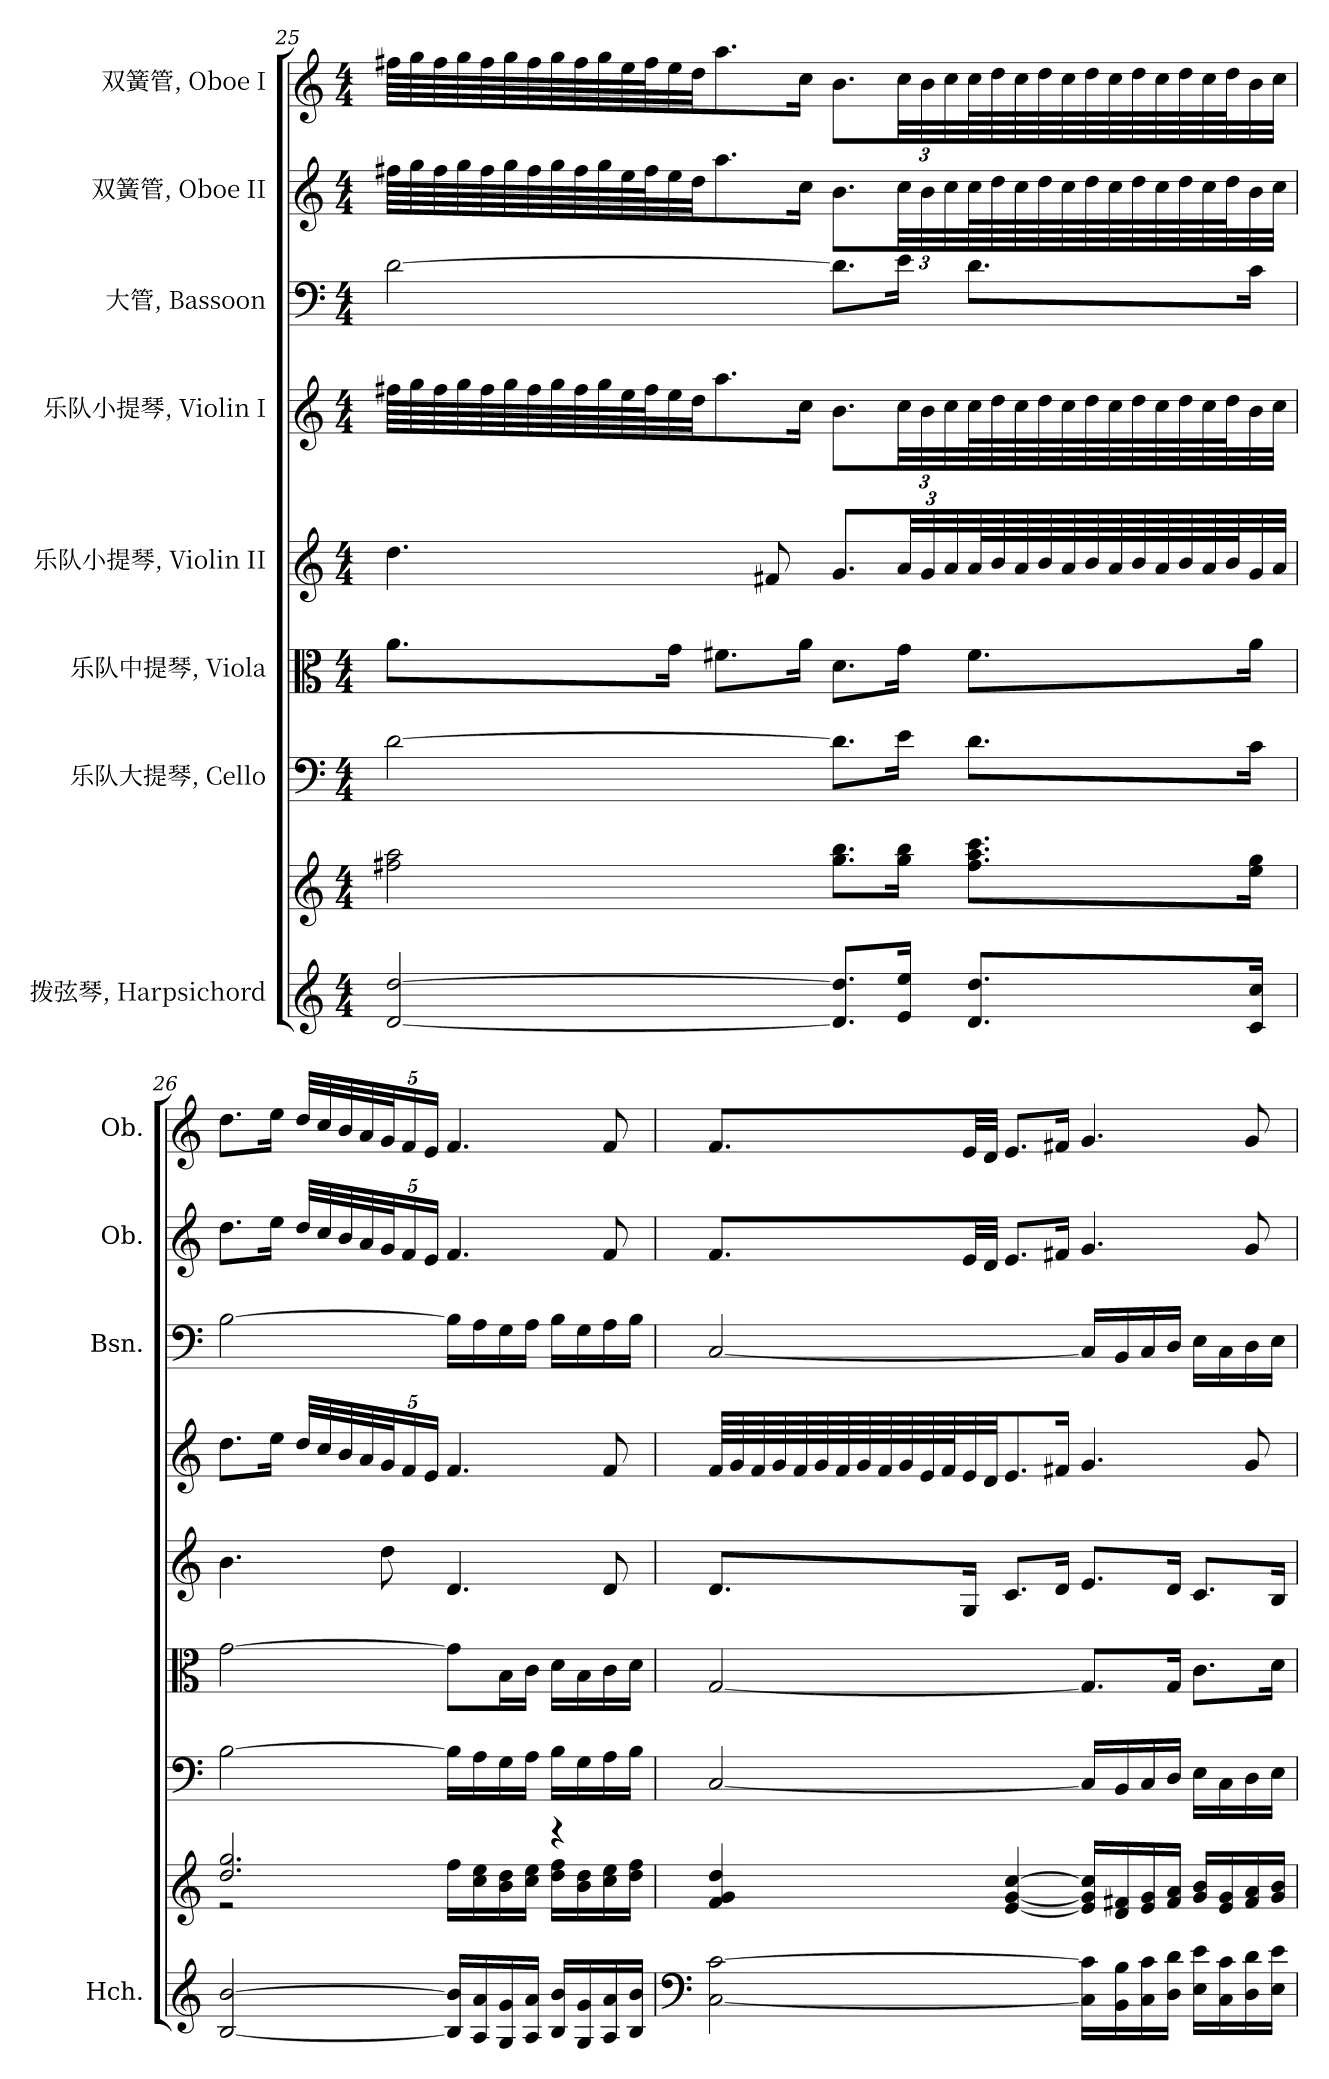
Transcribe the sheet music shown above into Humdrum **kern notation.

**kern	**kern	**kern	**kern	**kern	**kern	**kern	**kern	**kern
*part8	*part8	*part7	*part6	*part5	*part4	*part3	*part2	*part1
*staff9	*staff8	*staff7	*staff6	*staff5	*staff4	*staff3	*staff2	*staff1
*I"拨弦琴, Harpsichord	*	*I"乐队大提琴, Cello	*I"乐队中提琴, Viola	*I"乐队小提琴, Violin II	*I"乐队小提琴, Violin I	*I"大管, Bassoon	*I"双簧管, Oboe II	*I"双簧管, Oboe I
*I'Hch.	*	*	*	*	*	*I'Bsn.	*I'Ob.	*I'Ob.
!!LO:PB:g=z
*clefG2	*clefG2	*clefF4	*clefC3	*clefG2	*clefG2	*clefF4	*clefG2	*clefG2
*k[]	*k[]	*k[]	*k[]	*k[]	*k[]	*k[]	*k[]	*k[]
*M4/4	*M4/4	*M4/4	*M4/4	*M4/4	*M4/4	*M4/4	*M4/4	*M4/4
=25	=25	=25	=25	=25	=25	=25	=25	=25
[2d/ [2dd/	2ff#X\ 2aa\	[2d\	8.a\L	4.dd\	64ff#X\LLLL	[2d\	64ff#X\LLLL	64ff#X\LLLL
.	.	.	.	.	64gg\	.	64gg\	64gg\
.	.	.	.	.	64ff#\	.	64ff#\	64ff#\
.	.	.	.	.	64gg\	.	64gg\	64gg\
.	.	.	.	.	64ff#\	.	64ff#\	64ff#\
.	.	.	.	.	64gg\	.	64gg\	64gg\
.	.	.	.	.	64ff#\	.	64ff#\	64ff#\
.	.	.	.	.	64gg\	.	64gg\	64gg\
.	.	.	.	.	64ff#\	.	64ff#\	64ff#\
.	.	.	.	.	64gg\	.	64gg\	64gg\
.	.	.	.	.	64ee\	.	64ee\	64ee\
.	.	.	.	.	64ff#\J	.	64ff#\J	64ff#\J
.	.	.	16g\Jk	.	32ee\	.	32ee\	32ee\
.	.	.	.	.	32dd\JJ	.	32dd\JJ	32dd\JJ
.	.	.	8.f#X\L	.	8.aa\	.	8.aa\	8.aa\
.	.	.	.	8f#X/	.	.	.	.
.	.	.	16a\Jk	.	16cc\Jk	.	16cc\Jk	16cc\Jk
8.d/] 8.dd/]L	8.gg\ 8.bb\L	8.d\L]	8.d\L	8.g/L	8.b\L	8.d\L]	8.b\L	8.b\L
*	*	*	*	*Xbrackettup	*Xbrackettup	*	*Xbrackettup	*Xbrackettup
16e/ 16ee/Jk	16gg\ 16bb\Jk	16e\Jk	16g\Jk	48a/LL	48cc\LL	16e\Jk	48cc\LL	48cc\LL
.	.	.	.	48g/	48b\	.	48b\	48b\
.	.	.	.	48a/	48cc\	.	48cc\	48cc\
8.d/ 8.dd/L	8.ff#\ 8.aa\ 8.ccc\L	8.d\L	8.f#\L	64a/L	64cc\L	8.d\L	64cc\L	64cc\L
.	.	.	.	64b/	64dd\	.	64dd\	64dd\
.	.	.	.	64a/	64cc\	.	64cc\	64cc\
.	.	.	.	64b/	64dd\	.	64dd\	64dd\
.	.	.	.	64a/	64cc\	.	64cc\	64cc\
.	.	.	.	64b/	64dd\	.	64dd\	64dd\
.	.	.	.	64a/	64cc\	.	64cc\	64cc\
.	.	.	.	64b/	64dd\	.	64dd\	64dd\
.	.	.	.	64a/	64cc\	.	64cc\	64cc\
.	.	.	.	64b/	64dd\	.	64dd\	64dd\
.	.	.	.	64a/	64cc\	.	64cc\	64cc\
.	.	.	.	64b/J	64dd\J	.	64dd\J	64dd\J
16c/ 16cc/Jk	16ee\ 16gg\Jk	16c\Jk	16a\Jk	32g/	32b\	16c\Jk	32b\	32b\
.	.	.	.	32a/JJJ	32cc\JJJ	.	32cc\JJJ	32cc\JJJ
!!LO:PB:g=z
=26	=26	=26	=26	=26	=26	=26	=26	=26
*	*^	*	*	*	*	*	*	*
[2B/ [2b/	2.dd/ 2.gg/	2r	[2B\	[2g\	4.b\	8.dd\L	[2B\	8.dd\L	8.dd\L
.	.	.	.	.	.	16ee\Jk	.	16ee\Jk	16ee\Jk
.	.	.	.	.	.	32dd/LLL	.	32dd/LLL	32dd/LLL
.	.	.	.	.	.	32cc/	.	32cc/	32cc/
.	.	.	.	.	.	32b/	.	32b/	32b/
.	.	.	.	.	.	32a/	.	32a/	32a/
.	.	.	.	.	8dd\	40g/J	.	40g/J	40g/J
.	.	.	.	.	.	20f/	.	20f/	20f/
.	.	.	.	.	.	20e/JJ	.	20e/JJ	20e/JJ
16B/] 16b/]LL	.	16ff\LL	16B\LL]	8g\L]	4.d/	4.f/	16B\LL]	4.f/	4.f/
16A/ 16a/	.	16cc\ 16ee\	16A\	.	.	.	16A\	.	.
16G/ 16g/	.	16b\ 16dd\	16G\	16B\L	.	.	16G\	.	.
16A/ 16a/JJ	.	16cc\ 16ee\JJ	16A\JJ	16c\JJ	.	.	16A\JJ	.	.
16B/ 16b/LL	4r	16dd\ 16ff\LL	16B\LL	16d\LL	.	.	16B\LL	.	.
16G/ 16g/	.	16b\ 16dd\	16G\	16B\	.	.	16G\	.	.
16A/ 16a/	.	16cc\ 16ee\	16A\	16c\	8d/	8f/	16A\	8f/	8f/
16B/ 16b/JJ	.	16dd\ 16ff\JJ	16B\JJ	16d\JJ	.	.	16B\JJ	.	.
*	*v	*v	*	*	*	*	*	*	*
!!LO:PB:g=z
=27	=27	=27	=27	=27	=27	=27	=27	=27
*clefF4	*	*	*	*	*	*	*	*
[2C\ [2c\	4f/ 4g/ 4dd/	[2C/	[2G/	8.d/L	64f/LLLL	[2C/	8.f/L	8.f/L
.	.	.	.	.	64g/	.	.	.
.	.	.	.	.	64f/	.	.	.
.	.	.	.	.	64g/	.	.	.
.	.	.	.	.	64f/	.	.	.
.	.	.	.	.	64g/	.	.	.
.	.	.	.	.	64f/	.	.	.
.	.	.	.	.	64g/	.	.	.
.	.	.	.	.	64f/	.	.	.
.	.	.	.	.	64g/	.	.	.
.	.	.	.	.	64e/	.	.	.
.	.	.	.	.	64f/J	.	.	.
.	.	.	.	16G/Jk	32e/	.	32e/LL	32e/LL
.	.	.	.	.	32d/JJ	.	32d/JJJ	32d/JJJ
.	[4e/ [4g/ [4cc/	.	.	8.c/L	8.e/	.	8.e/L	8.e/L
.	.	.	.	16d/Jk	16f#X/Jk	.	16f#X/Jk	16f#X/Jk
16C\] 16c\]LL	16e/] 16g/] 16cc/]LL	16C/LL]	8.G/L]	8.e/L	4.g/	16C/LL]	4.g/	4.g/
16BB\ 16B\	16d/ 16f#X/	16BB/	.	.	.	16BB/	.	.
16C\ 16c\	16e/ 16g/	16C/	.	.	.	16C/	.	.
16D\ 16d\JJ	16f#/ 16a/JJ	16D/JJ	16G/Jk	16d/Jk	.	16D/JJ	.	.
16E\ 16e\LL	16g/ 16b/LL	16E\LL	8.c\L	8.c/L	.	16E\LL	.	.
16C\ 16c\	16e/ 16g/	16C\	.	.	.	16C\	.	.
16D\ 16d\	16f#/ 16a/	16D\	.	.	8g/	16D\	8g/	8g/
16E\ 16e\JJ	16g/ 16b/JJ	16E\JJ	16d\Jk	16B/Jk	.	16E\JJ	.	.
=	=	=	=	=	=	=	=	=
*-	*-	*-	*-	*-	*-	*-	*-	*-
